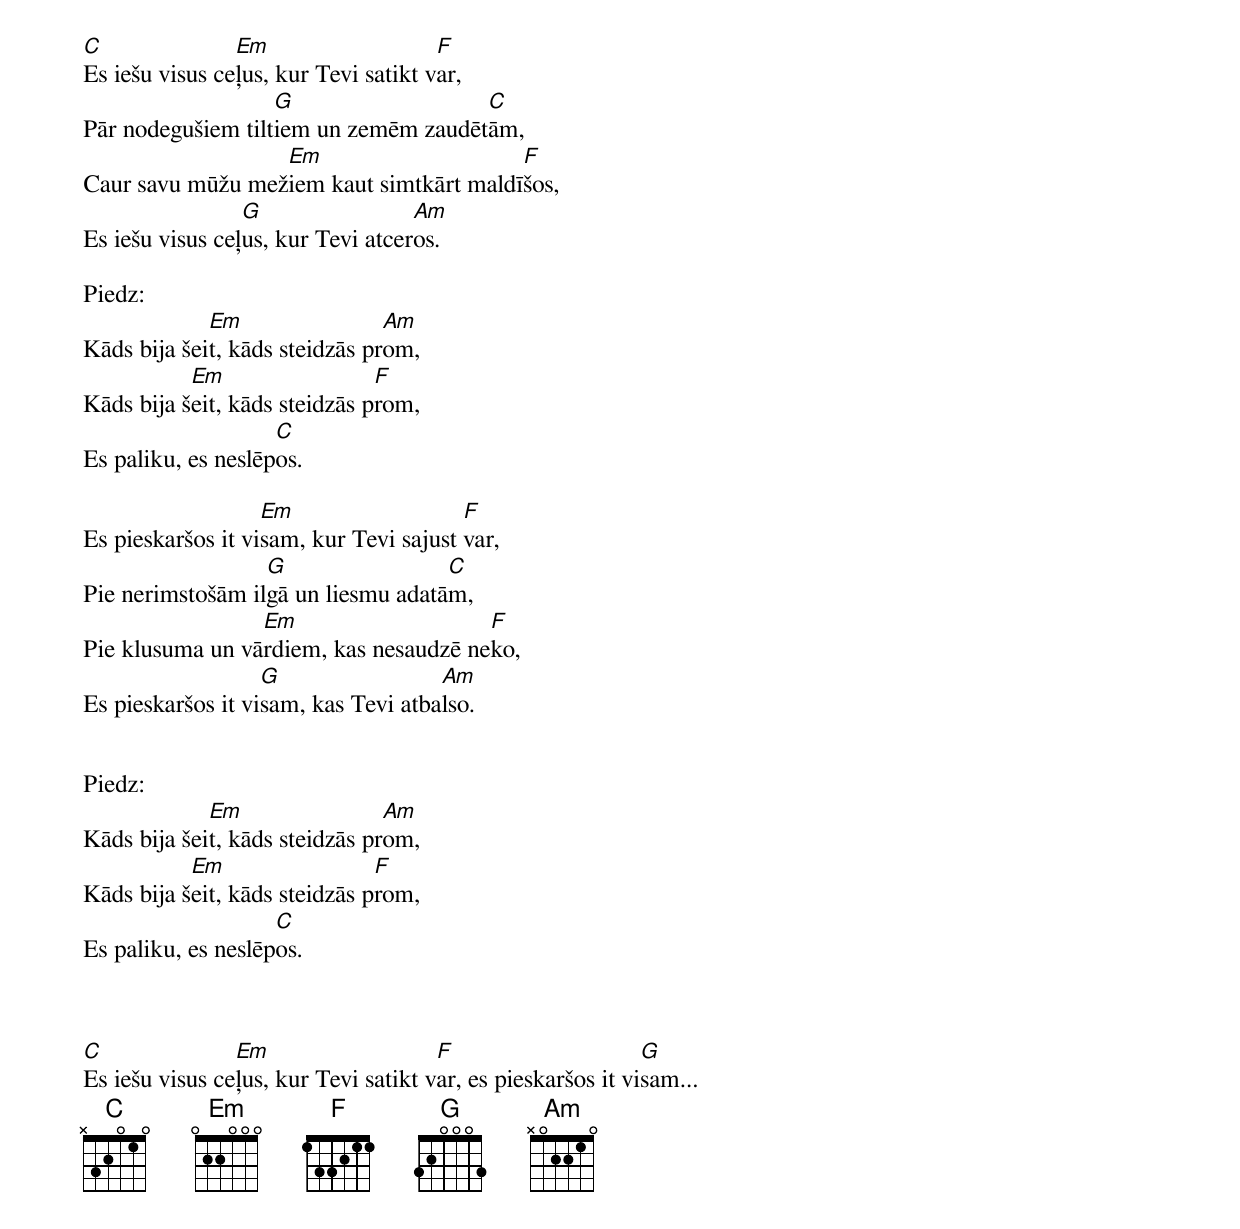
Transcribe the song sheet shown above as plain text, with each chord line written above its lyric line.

C               Em                    F
Es iešu visus ceļus, kur Tevi satikt var,
                   G                  C
Pār nodegušiem tiltiem un zemēm zaudētām,
                  Em                     F
Caur savu mūžu mežiem kaut simtkārt maldīšos,
                 G                 Am
Es iešu visus ceļus, kur Tevi atceros.

Piedz:
             Em                 Am
Kāds bija šeit, kāds steidzās prom,
           Em                  F
Kāds bija šeit, kāds steidzās prom,
                    C
Es paliku, es neslēpos.

                   Em                   F
Es pieskaršos it visam, kur Tevi sajust var,
                  G                 C
Pie nerimstošām ilgā un liesmu adatām,
                 Em                    F
Pie klusuma un vārdiem, kas nesaudzē neko,
                   G                 Am
Es pieskaršos it visam, kas Tevi atbalso.


Piedz:
             Em                 Am
Kāds bija šeit, kāds steidzās prom,
           Em                  F
Kāds bija šeit, kāds steidzās prom,
                    C
Es paliku, es neslēpos.



C               Em                    F                      G
Es iešu visus ceļus, kur Tevi satikt var, es pieskaršos it visam...
